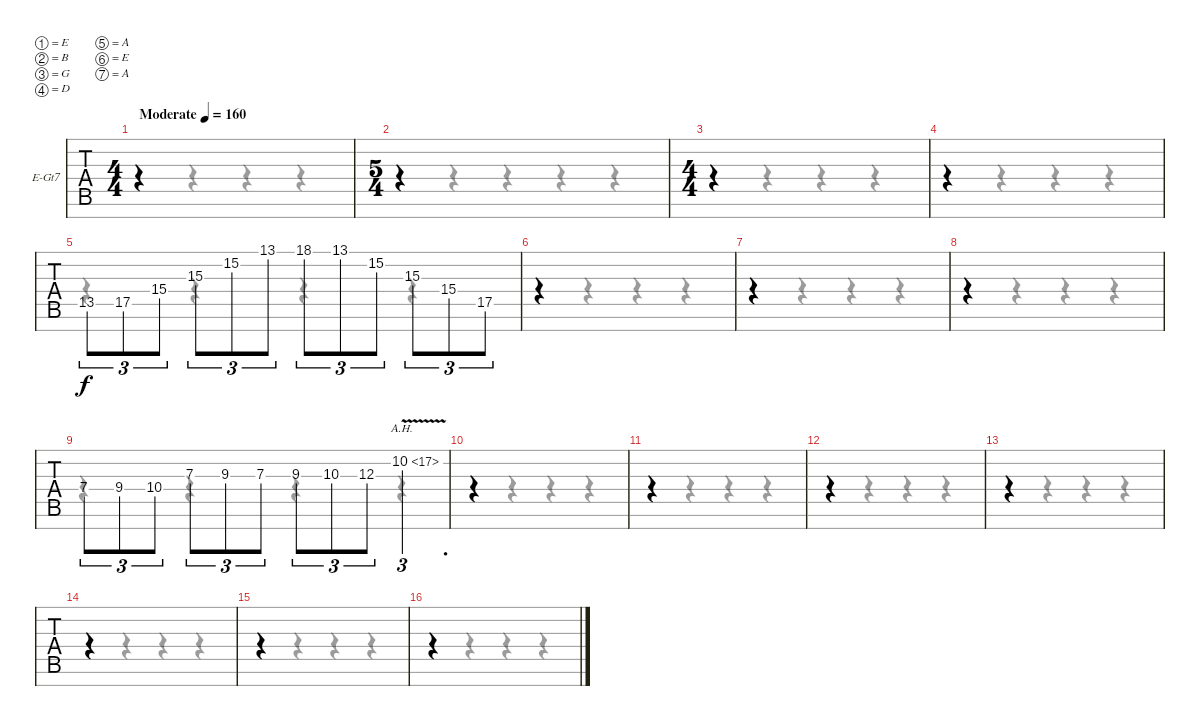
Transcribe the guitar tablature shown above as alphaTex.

\bracketExtendMode groupsimilarinstruments
\firstSystemTrackNameOrientation horizontal
\otherSystemsTrackNameOrientation horizontal
\track ("Lead" "E-Gt7") {instrument distortionguitar}
\staff {tabs}
\tuning (E4 B3 G3 D3 A2 E2 A1)
\voice
\ts (4 4)
\beaming (8 2 2 2 2)
\tempo (160 "Moderate")
\clef g2
\ks c
|
\ts (5 4)
\beaming (8 4 2 2 2)
|
\ts (4 4)
\beaming (8 2 2 2 2)
|
|
13.5.8{tu (3 2)} 17.5.8{tu (3 2)} 15.4.8{tu (3 2)} 15.3.8{tu (3 2)} 15.2.8{tu (3 2)} 13.1.8{tu (3 2)} 18.1.8{tu (3 2)} 13.1.8{tu (3 2)} 15.2.8{tu (3 2)} 15.3.8{tu (3 2)} 15.4.8{tu (3 2)} 17.5.8{tu (3 2)} |
|
|
|
7.4.8{tu (3 2)} 9.4.8{tu (3 2)} 10.4.8{tu (3 2)} 7.3.8{tu (3 2)} 9.3.8{tu (3 2)} 7.3.8{tu (3 2)} 9.3.8{tu (3 2)} 10.3.8{tu (3 2)} 12.3.8{tu (3 2)} 10.2{ah 7 v}.4{d tu (3 2)} |
|
|
|
|
|
|
\voice
\clef g2
\ottava regular
\simile none
\ks c
r.4{dy mf} r.4 r.4 r.4 |
r.4 r.4 r.4 r.4 r.4 |
r.4 r.4 r.4 r.4 |
r.4 r.4 r.4 r.4 |
r.4 r.4 r.4 r.4 |
r.4 r.4 r.4 r.4 |
r.4 r.4 r.4 r.4 |
r.4 r.4 r.4 r.4 |
r.4 r.4 r.4 r.4 |
r.4 r.4 r.4 r.4 |
r.4 r.4 r.4 r.4 |
r.4 r.4 r.4 r.4 |
r.4 r.4 r.4 r.4 |
r.4 r.4 r.4 r.4 |
r.4 r.4 r.4 r.4 |
r.4 r.4 r.4 r.4
